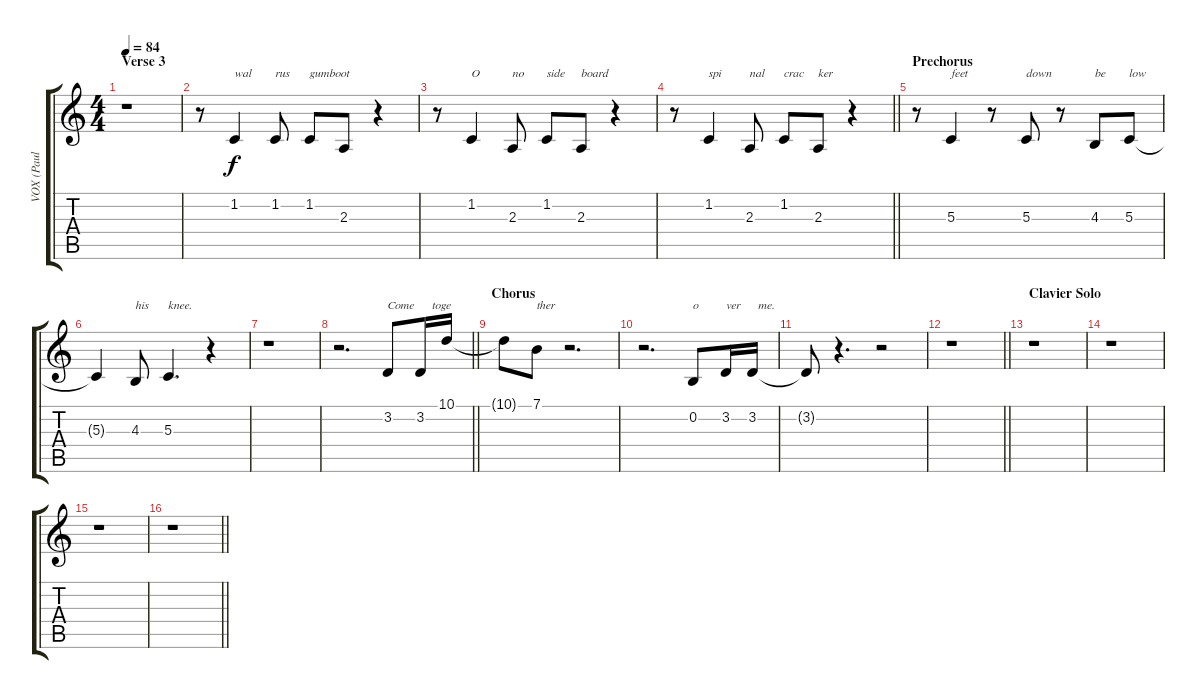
\track ("VOX (Paul McCartney)" "VOX (Paul ") {instrument tenorsax}
\staff {score tabs}
\tuning (E4 B3 G3 D3 A2 E2) {hide}
\ts (4 4)
\section ("" "Verse 3")
\tempo 84
\clef g2
\ks c
r.1{dy f} |
r.8 1.2.4{txt "wal"} 1.2.8{txt "rus"} 1.2.8{txt "gumboot"} 2.3.8 r.4 |
r.8 1.2.4{txt "O"} 2.3.8{txt "no"} 1.2.8{txt "side"} 2.3.8{txt "board"} r.4 |
\barLineRight lightlight
r.8 1.2.4{txt "spi"} 2.3.8{txt "nal"} 1.2.8{txt "crac"} 2.3.8{txt "ker"} r.4 |
\section ("" "Prechorus")
r.8 5.3.4{txt "feet"} r.8 5.3.8{txt "down"} r.8 4.3.8{txt "be"} 5.3.8{txt "low"} |
5.3{t}.4 4.3.8{txt "his"} 5.3.4{d txt "knee."} r.4 |
r.1 |
\barLineRight lightlight
r.2{d} 3.2.8{txt "Come"} 3.2.16{txt "    toge"} 10.1.16 |
\section ("" "Chorus")
10.1{t}.8 7.1.8{txt "ther"} r.2{d} |
r.2{d} 0.2.8{txt "o"} 3.2.16{txt "ver"} 3.2.16{txt "  me."} |
3.2{t}.8 r.4{d} r.2 |
\barLineRight lightlight
r.1 |
\section ("" "Clavier Solo")
r.1 |
r.1 |
r.1 |
\barLineRight lightlight
r.1
